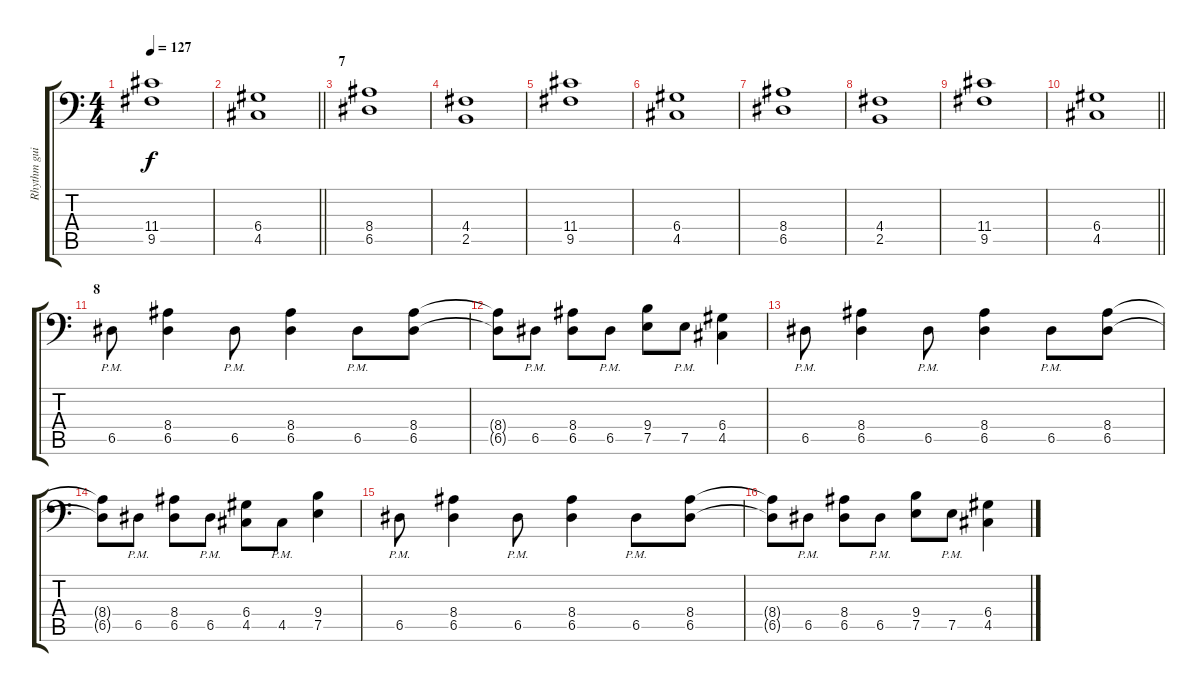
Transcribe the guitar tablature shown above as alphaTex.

\track ("Rhythm guitar" "Rhythm gui") {instrument distortionguitar}
\staff {score tabs}
\tuning (E3 B2 G2 D2 A1 E1) {hide}
\ts (4 4)
\tempo 127
\clef f4
\ks c
(11.4 9.5).1{dy f} |
\barLineRight lightlight
(6.4 4.5).1 |
\section ("" "7")
(8.4 6.5).1 |
(4.4 2.5).1 |
(11.4 9.5).1 |
(6.4 4.5).1 |
(8.4 6.5).1 |
(4.4 2.5).1 |
(11.4 9.5).1 |
\barLineRight lightlight
(6.4 4.5).1 |
\section ("" "8")
6.5{pm}.8 (8.4 6.5).4 6.5{pm}.8 (8.4 6.5).4 6.5{pm}.8 (8.4 6.5).8 |
(8.4{t} 6.5{t}).8 6.5{pm}.8 (8.4 6.5).8 6.5{pm}.8 (9.4 7.5).8 7.5{pm}.8 (6.4 4.5).4 |
6.5{pm}.8 (8.4 6.5).4 6.5{pm}.8 (8.4 6.5).4 6.5{pm}.8 (8.4 6.5).8 |
(8.4{t} 6.5{t}).8 6.5{pm}.8 (8.4 6.5).8 6.5{pm}.8 (6.4 4.5).8 4.5{pm}.8 (9.4 7.5).4 |
6.5{pm}.8 (8.4 6.5).4 6.5{pm}.8 (8.4 6.5).4 6.5{pm}.8 (8.4 6.5).8 |
(8.4{t} 6.5{t}).8 6.5{pm}.8 (8.4 6.5).8 6.5{pm}.8 (9.4 7.5).8 7.5{pm}.8 (6.4 4.5).4
